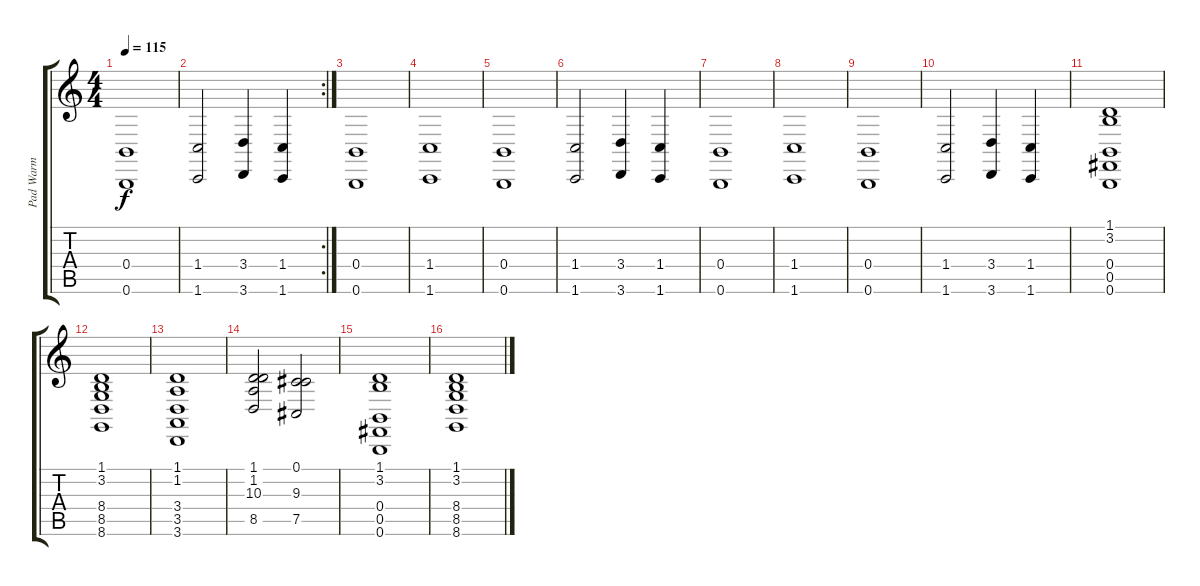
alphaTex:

\track ("Pad Warm" "Pad Warm") {instrument pad2warm}
\staff {score tabs}
\tuning (Db4 Ab3 E3 B2 Gb2 B1) {hide}
\ts (4 4)
\tempo 115
\clef g2
\ks c
(0.4 0.6).1{dy f} |
\rc 2
(1.4 1.6).2 (3.4 3.6).4 (1.4 1.6).4 |
(0.4 0.6).1 |
(1.4 1.6).1 |
(0.4 0.6).1 |
(1.4 1.6).2 (3.4 3.6).4 (1.4 1.6).4 |
(0.4 0.6).1 |
(1.4 1.6).1 |
(0.4 0.6).1 |
(1.4 1.6).2 (3.4 3.6).4 (1.4 1.6).4 |
(1.1 3.2 0.4 0.5 0.6).1 |
(1.1 3.2 8.4 8.5 8.6).1 |
(1.1 1.2 3.4 3.5 3.6).1 |
(1.1 1.2 10.3 8.5).2 (0.1 9.3 7.5).2 |
(1.1 3.2 0.4 0.5 0.6).1 |
(1.1 3.2 8.4 8.5 8.6).1
